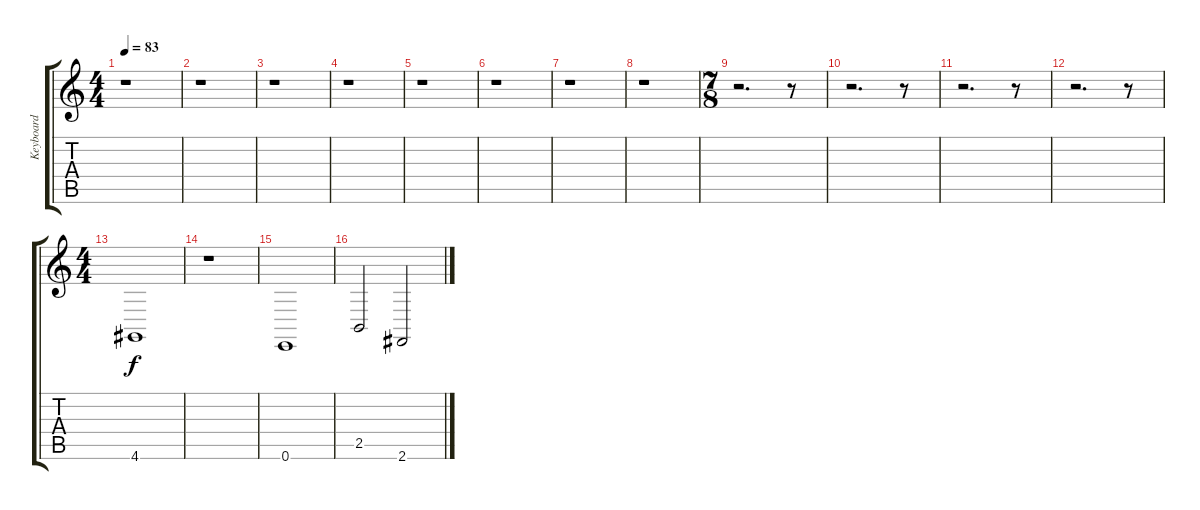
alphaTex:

\track ("Keyboard" "Keyboard") {instrument pad7halo}
\staff {score tabs}
\tuning (E4 B3 G3 D3 A2 E2) {hide}
\ts (4 4)
\tempo 83
\clef g2
\ks c
r.1{dy f} |
r.1 |
r.1 |
r.1 |
r.1 |
r.1 |
r.1 |
r.1 |
\ts (7 8)
r.2{d} r.8 |
r.2{d} r.8 |
r.2{d} r.8 |
r.2{d} r.8 |
\ts (4 4)
4.6.1{volume 6} |
r.1 |
0.6.1 |
2.5.2 2.6.2
